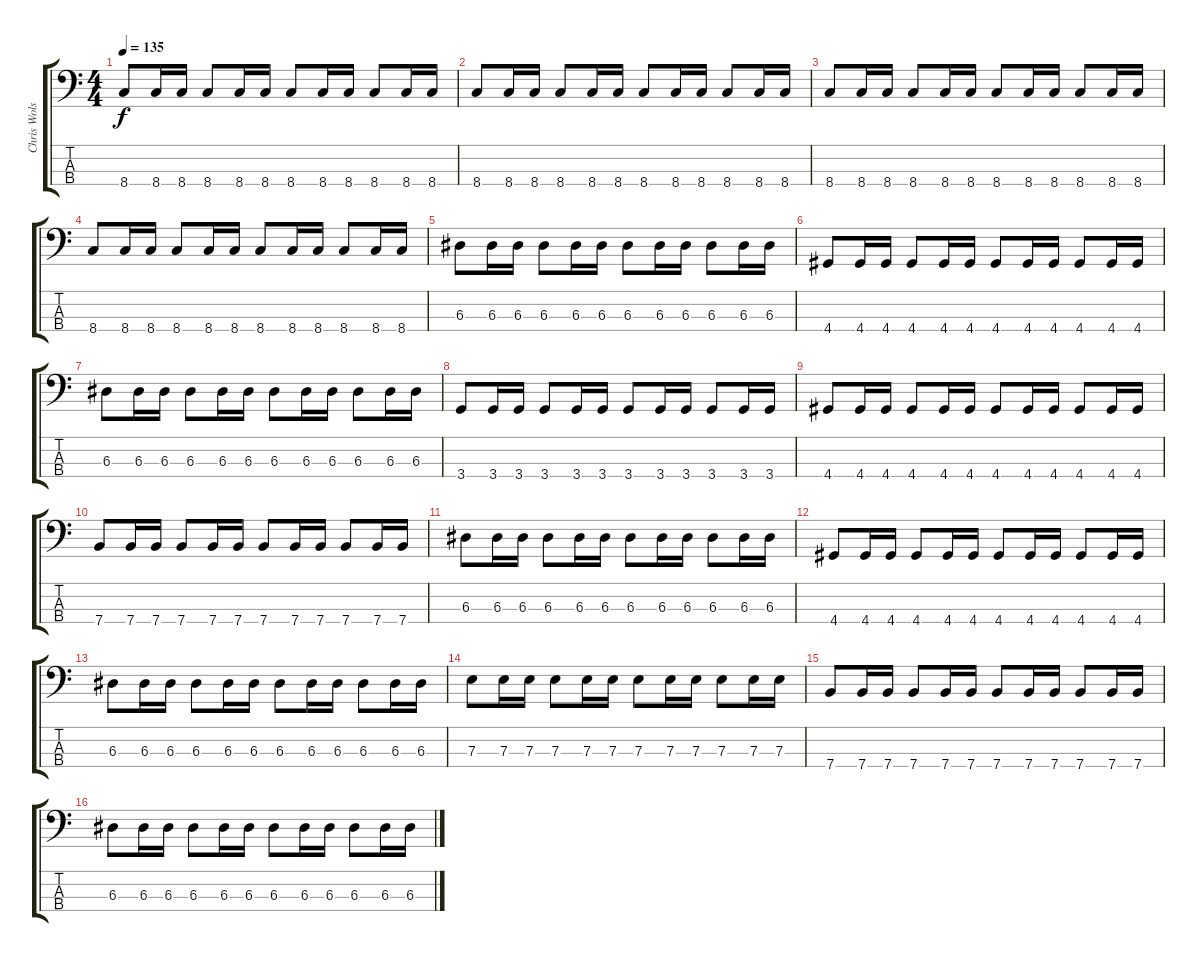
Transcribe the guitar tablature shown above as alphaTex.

\track ("Chris Wolstenholme (Bass)" "Chris Wols") {instrument electricbasspick}
\staff {score tabs}
\tuning (G2 D2 A1 E1) {hide}
\ts (4 4)
\tempo 135
\clef f4
\ks c
8.4.8{dy f} 8.4.16 8.4.16 8.4.8 8.4.16 8.4.16 8.4.8 8.4.16 8.4.16 8.4.8 8.4.16 8.4.16 |
8.4.8 8.4.16 8.4.16 8.4.8 8.4.16 8.4.16 8.4.8 8.4.16 8.4.16 8.4.8 8.4.16 8.4.16 |
8.4.8 8.4.16 8.4.16 8.4.8 8.4.16 8.4.16 8.4.8 8.4.16 8.4.16 8.4.8 8.4.16 8.4.16 |
8.4.8 8.4.16 8.4.16 8.4.8 8.4.16 8.4.16 8.4.8 8.4.16 8.4.16 8.4.8 8.4.16 8.4.16 |
6.3.8 6.3.16 6.3.16 6.3.8 6.3.16 6.3.16 6.3.8 6.3.16 6.3.16 6.3.8 6.3.16 6.3.16 |
4.4.8 4.4.16 4.4.16 4.4.8 4.4.16 4.4.16 4.4.8 4.4.16 4.4.16 4.4.8 4.4.16 4.4.16 |
6.3.8 6.3.16 6.3.16 6.3.8 6.3.16 6.3.16 6.3.8 6.3.16 6.3.16 6.3.8 6.3.16 6.3.16 |
3.4.8 3.4.16 3.4.16 3.4.8 3.4.16 3.4.16 3.4.8 3.4.16 3.4.16 3.4.8 3.4.16 3.4.16 |
4.4.8 4.4.16 4.4.16 4.4.8 4.4.16 4.4.16 4.4.8 4.4.16 4.4.16 4.4.8 4.4.16 4.4.16 |
7.4.8 7.4.16 7.4.16 7.4.8 7.4.16 7.4.16 7.4.8 7.4.16 7.4.16 7.4.8 7.4.16 7.4.16 |
6.3.8 6.3.16 6.3.16 6.3.8 6.3.16 6.3.16 6.3.8 6.3.16 6.3.16 6.3.8 6.3.16 6.3.16 |
4.4.8 4.4.16 4.4.16 4.4.8 4.4.16 4.4.16 4.4.8 4.4.16 4.4.16 4.4.8 4.4.16 4.4.16 |
6.3.8 6.3.16 6.3.16 6.3.8 6.3.16 6.3.16 6.3.8 6.3.16 6.3.16 6.3.8 6.3.16 6.3.16 |
7.3.8 7.3.16 7.3.16 7.3.8 7.3.16 7.3.16 7.3.8 7.3.16 7.3.16 7.3.8 7.3.16 7.3.16 |
7.4.8 7.4.16 7.4.16 7.4.8 7.4.16 7.4.16 7.4.8 7.4.16 7.4.16 7.4.8 7.4.16 7.4.16 |
6.3.8 6.3.16 6.3.16 6.3.8 6.3.16 6.3.16 6.3.8 6.3.16 6.3.16 6.3.8 6.3.16 6.3.16
